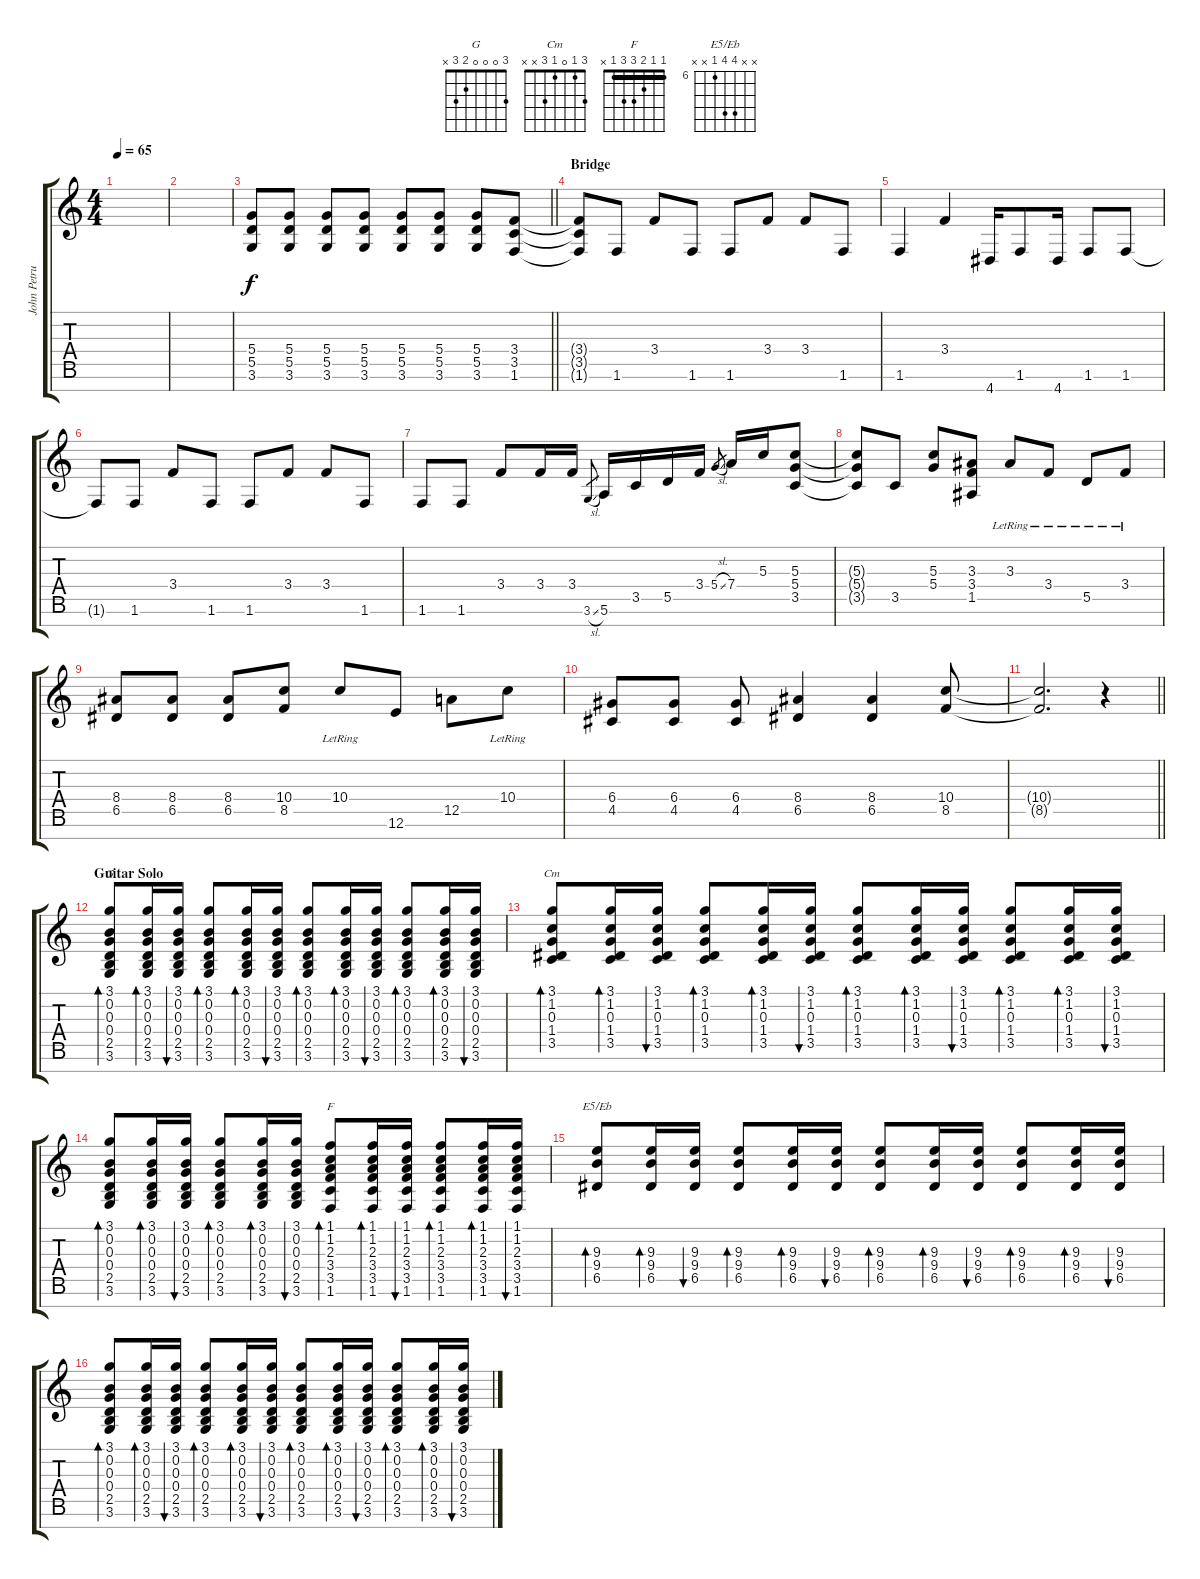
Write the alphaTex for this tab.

\track ("John Petrucci" "John Petru") {instrument acousticguitarsteel}
\staff {score tabs}
\tuning (E4 B3 G3 D3 A2 E2 B1) {hide}
\chord ("G" 3 0 0 0 2 3 x)
\chord ("Cm" 3 1 0 1 3 x x)
\chord ("F" 1 1 2 3 3 1 x) {barre 1}
\chord ("E5/Eb" x x 9 9 6 x x) {firstfret 6}
\ts (4 4)
\tempo 65
\clef g2
\ks c
|
|
\barLineRight lightlight
(5.4 5.5 3.6).8{instrument distortionguitar} (5.4 5.5 3.6).8 (5.4 5.5 3.6).8 (5.4 5.5 3.6).8 (5.4 5.5 3.6).8 (5.4 5.5 3.6).8 (5.4 5.5 3.6).8 (3.4 3.5 1.6).8 |
\section ("" "Bridge")
(3.4{t} 3.5{t} 1.6{t}).8 1.6.8 3.4.8 1.6.8 1.6.8 3.4.8 3.4.8 1.6.8 |
1.6.4 3.4.4 4.7.16 1.6.8 4.7.16 1.6.8 1.6.8 |
1.6{t}.8 1.6.8 3.4.8 1.6.8 1.6.8 3.4.8 3.4.8 1.6.8 |
1.6.8 1.6.8 3.4.8 3.4.16 3.4.16 3.6{sl}.8{gr} 5.6.16 3.5.16 5.5.16 3.4.16 5.4{sl}.8{gr} 7.4.16 5.3.16 (5.3 5.4 3.5).8 |
(5.3{t} 5.4{t} 3.5{t}).8 3.5.8 (5.3 5.4).8 (3.3 3.4 1.5).8 3.3{lr}.8 3.4{lr}.8 5.5{lr}.8 3.4{lr}.8 |
(8.4 6.5).8 (8.4 6.5).8 (8.4 6.5).8 (10.4 8.5).8 10.4{lr}.8 12.6.8 12.5.8 10.4{lr}.8 |
(6.4 4.5).8 (6.4 4.5).8 (6.4 4.5).8 (8.4 6.5).4 (8.4 6.5).4 (10.4 8.5).8 |
\barLineRight lightlight
(10.4{t} 8.5{t}).2{d} r.4{instrument acousticguitarsteel} |
\section ("" "Guitar Solo")
(3.1 0.2 0.3 0.4 2.5 3.6).8{bd 60 ch "G"} (3.1 0.2 0.3 0.4 2.5 3.6).16{bd 60} (3.1 0.2 0.3 0.4 2.5 3.6).16{bu 60} (3.1 0.2 0.3 0.4 2.5 3.6).8{bd 60} (3.1 0.2 0.3 0.4 2.5 3.6).16{bd 60} (3.1 0.2 0.3 0.4 2.5 3.6).16{bu 60} (3.1 0.2 0.3 0.4 2.5 3.6).8{bd 60} (3.1 0.2 0.3 0.4 2.5 3.6).16{bd 60} (3.1 0.2 0.3 0.4 2.5 3.6).16{bu 60} (3.1 0.2 0.3 0.4 2.5 3.6).8{bd 60} (3.1 0.2 0.3 0.4 2.5 3.6).16{bd 60} (3.1 0.2 0.3 0.4 2.5 3.6).16{bu 60} |
(3.1 1.2 0.3 1.4 3.5).8{bd 60 ch "Cm"} (3.1 1.2 0.3 1.4 3.5).16{bd 60} (3.1 1.2 0.3 1.4 3.5).16{bu 60} (3.1 1.2 0.3 1.4 3.5).8{bd 60} (3.1 1.2 0.3 1.4 3.5).16{bd 60} (3.1 1.2 0.3 1.4 3.5).16{bu 60} (3.1 1.2 0.3 1.4 3.5).8{bd 60} (3.1 1.2 0.3 1.4 3.5).16{bd 60} (3.1 1.2 0.3 1.4 3.5).16{bu 60} (3.1 1.2 0.3 1.4 3.5).8{bd 60} (3.1 1.2 0.3 1.4 3.5).16{bd 60} (3.1 1.2 0.3 1.4 3.5).16{bu 60} |
(3.1 0.2 0.3 0.4 2.5 3.6).8{bd 60} (3.1 0.2 0.3 0.4 2.5 3.6).16{bd 60} (3.1 0.2 0.3 0.4 2.5 3.6).16{bu 60} (3.1 0.2 0.3 0.4 2.5 3.6).8{bd 60} (3.1 0.2 0.3 0.4 2.5 3.6).16{bd 60} (3.1 0.2 0.3 0.4 2.5 3.6).16{bu 60} (1.1 1.2 2.3 3.4 3.5 1.6).8{bd 60 ch "F"} (1.1 1.2 2.3 3.4 3.5 1.6).16{bd 60} (1.1 1.2 2.3 3.4 3.5 1.6).16{bu 60} (1.1 1.2 2.3 3.4 3.5 1.6).8{bd 60} (1.1 1.2 2.3 3.4 3.5 1.6).16{bd 60} (1.1 1.2 2.3 3.4 3.5 1.6).16{bu 60} |
(9.3 9.4 6.5).8{bd 60 ch "E5/Eb"} (9.3 9.4 6.5).16{bd 60} (9.3 9.4 6.5).16{bu 60} (9.3 9.4 6.5).8{bd 60} (9.3 9.4 6.5).16{bd 60} (9.3 9.4 6.5).16{bu 60} (9.3 9.4 6.5).8{bd 60} (9.3 9.4 6.5).16{bd 60} (9.3 9.4 6.5).16{bu 60} (9.3 9.4 6.5).8{bd 60} (9.3 9.4 6.5).16{bd 60} (9.3 9.4 6.5).16{bu 60} |
(3.1 0.2 0.3 0.4 2.5 3.6).8{bd 60} (3.1 0.2 0.3 0.4 2.5 3.6).16{bd 60} (3.1 0.2 0.3 0.4 2.5 3.6).16{bu 60} (3.1 0.2 0.3 0.4 2.5 3.6).8{bd 60} (3.1 0.2 0.3 0.4 2.5 3.6).16{bd 60} (3.1 0.2 0.3 0.4 2.5 3.6).16{bu 60} (3.1 0.2 0.3 0.4 2.5 3.6).8{bd 60} (3.1 0.2 0.3 0.4 2.5 3.6).16{bd 60} (3.1 0.2 0.3 0.4 2.5 3.6).16{bu 60} (3.1 0.2 0.3 0.4 2.5 3.6).8{bd 60} (3.1 0.2 0.3 0.4 2.5 3.6).16{bd 60} (3.1 0.2 0.3 0.4 2.5 3.6).16{bu 60}
